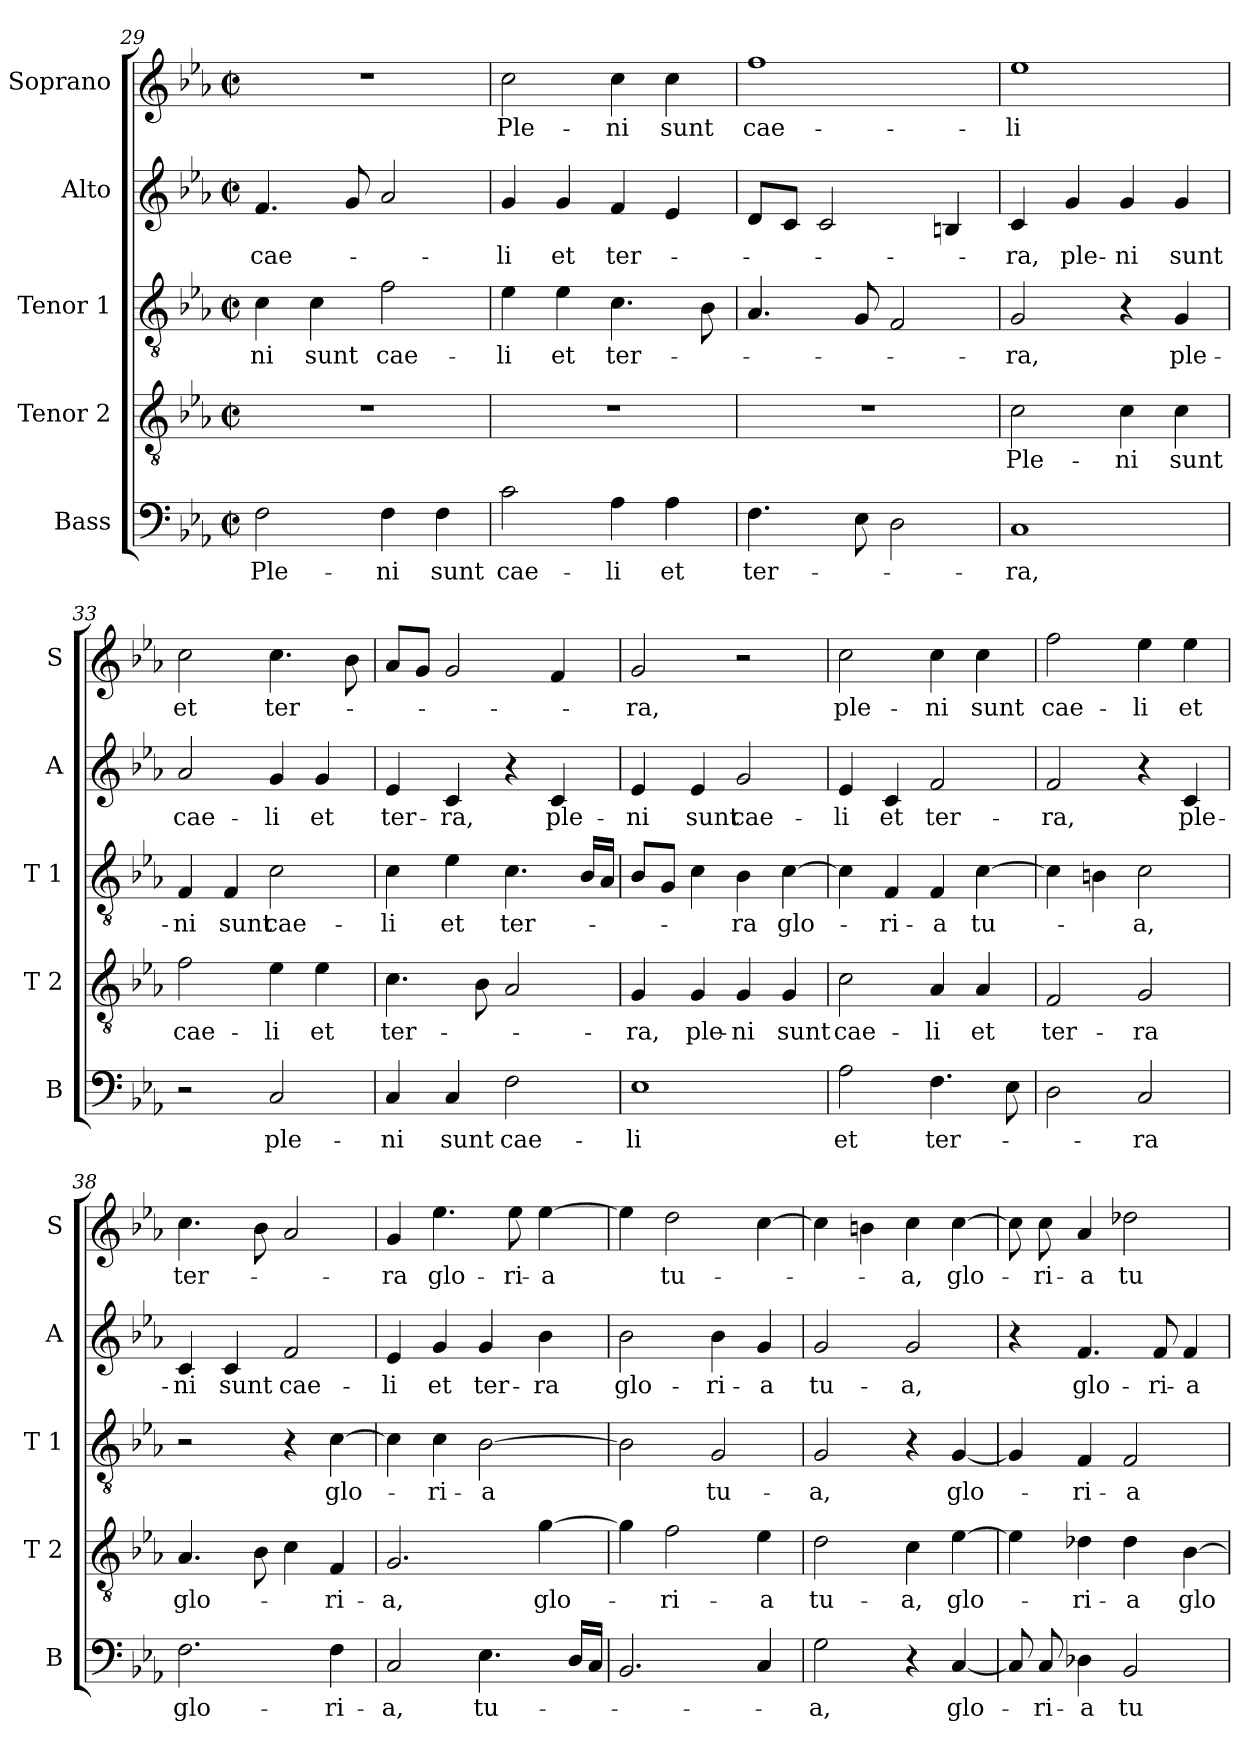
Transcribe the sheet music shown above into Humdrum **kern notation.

**kern	**text	**kern	**text	**kern	**text	**kern	**text	**kern	**text
*part5	*part5	*part4	*part4	*part3	*part3	*part2	*part2	*part1	*part1
*staff5	*staff5	*staff4	*staff4	*staff3	*staff3	*staff2	*staff2	*staff1	*staff1
*I"Bass	*	*I"Tenor 2	*	*I"Tenor 1	*	*I"Alto	*	*I"Soprano	*
*I'B	*	*I'T 2	*	*I'T 1	*	*I'A	*	*I'S	*
*clefF4	*	*clefGv2	*	*clefGv2	*	*clefG2	*	*clefG2	*
*k[b-e-a-]	*	*k[b-e-a-]	*	*k[b-e-a-]	*	*k[b-e-a-]	*	*k[b-e-a-]	*
*E-:	*	*E-:	*	*E-:	*	*E-:	*	*E-:	*
*M2/2	*	*M2/2	*	*M2/2	*	*M2/2	*	*M2/2	*
*met(c|)	*	*met(c|)	*	*met(c|)	*	*met(c|)	*	*met(c|)	*
=29	=29	=29	=29	=29	=29	=29	=29	=29	=29
!	!LO:LY:b	!	!	!	!LO:LY:b	!	!LO:LY:b	!	!
2F\	Ple-	1r	.	4c\	-ni	4.f/	cae-	1r	.
!	!	!	!	!	!LO:LY:b	!	!	!	!
.	.	.	.	4c\	sunt	.	.	.	.
.	.	.	.	.	.	8g/	.	.	.
!	!LO:LY:b	!	!	!	!LO:LY:b	!	!	!	!
4F\	-ni	.	.	2f\	cae-	2a-/	.	.	.
!	!LO:LY:b	!	!	!	!	!	!	!	!
4F\	sunt	.	.	.	.	.	.	.	.
=30	=30	=30	=30	=30	=30	=30	=30	=30	=30
!	!LO:LY:b	!	!	!	!LO:LY:b	!	!LO:LY:b	!	!LO:LY:b
2c\	cae-	1r	.	4e-\	-li	4g/	-li	2cc\	Ple-
!	!	!	!	!	!LO:LY:b	!	!LO:LY:b	!	!
.	.	.	.	4e-\	et	4g/	et	.	.
!	!LO:LY:b	!	!	!	!LO:LY:b	!	!LO:LY:b	!	!LO:LY:b
4A-\	-li	.	.	4.c\	ter-	4f/	ter-	4cc\	-ni
!	!LO:LY:b	!	!	!	!	!	!	!	!LO:LY:b
4A-\	et	.	.	.	.	4e-/	.	4cc\	sunt
.	.	.	.	8B-\	.	.	.	.	.
=31	=31	=31	=31	=31	=31	=31	=31	=31	=31
!	!LO:LY:b	!	!	!	!	!	!	!	!LO:LY:b
4.F\	ter-	1r	.	4.A-/	.	8d/L	.	1ff	cae-
.	.	.	.	.	.	8c/J	.	.	.
.	.	.	.	.	.	2c/	.	.	.
8E-\	.	.	.	8G/	.	.	.	.	.
2D\	.	.	.	2F/	.	.	.	.	.
.	.	.	.	.	.	4Bn/	.	.	.
=32	=32	=32	=32	=32	=32	=32	=32	=32	=32
!	!LO:LY:b	!	!LO:LY:b	!	!LO:LY:b	!	!LO:LY:b	!	!LO:LY:b
1C	-ra,	2c\	Ple-	2G/	-ra,	4c/	-ra,	1ee-	-li
!	!	!	!	!	!	!	!LO:LY:b	!	!
.	.	.	.	.	.	4g/	ple-	.	.
!	!	!	!LO:LY:b	!	!	!	!LO:LY:b	!	!
.	.	4c\	-ni	4r	.	4g/	-ni	.	.
!	!	!	!LO:LY:b	!	!LO:LY:b	!	!LO:LY:b	!	!
.	.	4c\	sunt	4G/	ple-	4g/	sunt	.	.
=33	=33	=33	=33	=33	=33	=33	=33	=33	=33
!	!	!	!LO:LY:b	!	!LO:LY:b	!	!LO:LY:b	!	!LO:LY:b
2r	.	2f\	cae-	4F/	-ni	2a-/	cae-	2cc\	et
!	!	!	!	!	!LO:LY:b	!	!	!	!
.	.	.	.	4F/	sunt	.	.	.	.
!	!LO:LY:b	!	!LO:LY:b	!	!LO:LY:b	!	!LO:LY:b	!	!LO:LY:b
2C/	ple-	4e-\	-li	2c\	cae-	4g/	-li	4.cc\	ter-
!	!	!	!LO:LY:b	!	!	!	!LO:LY:b	!	!
.	.	4e-\	et	.	.	4g/	et	.	.
.	.	.	.	.	.	.	.	8b-\	.
!!LO:LB:g=z
=34	=34	=34	=34	=34	=34	=34	=34	=34	=34
!	!LO:LY:b	!	!LO:LY:b	!	!LO:LY:b	!	!LO:LY:b	!	!
4C/	-ni	4.c\	ter-	4c\	-li	4e-/	ter-	8a-/L	.
.	.	.	.	.	.	.	.	8g/J	.
!	!LO:LY:b	!	!	!	!LO:LY:b	!	!LO:LY:b	!	!
4C/	sunt	.	.	4e-\	et	4c/	-ra,	2g/	.
.	.	8B-\	.	.	.	.	.	.	.
!	!LO:LY:b	!	!	!	!LO:LY:b	!	!	!	!
2F\	cae-	2A-/	.	4.c\	ter-	4r	.	.	.
!	!	!	!	!	!	!	!LO:LY:b	!	!
.	.	.	.	.	.	4c/	ple-	4f/	.
.	.	.	.	16B-/LL	.	.	.	.	.
.	.	.	.	16A-/JJ	.	.	.	.	.
=35	=35	=35	=35	=35	=35	=35	=35	=35	=35
!	!LO:LY:b	!	!LO:LY:b	!	!	!	!LO:LY:b	!	!LO:LY:b
1E-	-li	4G/	-ra,	8B-/L	.	4e-/	-ni	2g/	-ra,
.	.	.	.	8G/J	.	.	.	.	.
!	!	!	!LO:LY:b	!	!	!	!LO:LY:b	!	!
.	.	4G/	ple-	4c\	.	4e-/	sunt	.	.
!	!	!	!LO:LY:b	!	!LO:LY:b	!	!LO:LY:b	!	!
.	.	4G/	-ni	4B-\	-ra	2g/	cae-	2r	.
!	!	!	!LO:LY:b	!	!LO:LY:b	!	!	!	!
.	.	4G/	sunt	[4c\	glo-	.	.	.	.
=36	=36	=36	=36	=36	=36	=36	=36	=36	=36
!	!LO:LY:b	!	!LO:LY:b	!	!	!	!LO:LY:b	!	!LO:LY:b
2A-\	et	2c\	cae-	4c\]	.	4e-/	-li	2cc\	ple-
!	!	!	!	!	!LO:LY:b	!	!LO:LY:b	!	!
.	.	.	.	4F/	-ri-	4c/	et	.	.
!	!LO:LY:b	!	!LO:LY:b	!	!LO:LY:b	!	!LO:LY:b	!	!LO:LY:b
4.F\	ter-	4A-/	-li	4F/	-a	2f/	ter-	4cc\	-ni
!	!	!	!LO:LY:b	!	!LO:LY:b	!	!	!	!LO:LY:b
.	.	4A-/	et	[4c\	tu-	.	.	4cc\	sunt
8E-\	.	.	.	.	.	.	.	.	.
=37	=37	=37	=37	=37	=37	=37	=37	=37	=37
!	!	!	!LO:LY:b	!	!	!	!LO:LY:b	!	!LO:LY:b
2D\	.	2F/	ter-	4c\]	.	2f/	-ra,	2ff\	cae-
.	.	.	.	4Bn\	.	.	.	.	.
!	!LO:LY:b	!	!LO:LY:b	!	!LO:LY:b	!	!	!	!LO:LY:b
2C/	-ra	2G/	-ra	2c\	-a,	4r	.	4ee-\	-li
!	!	!	!	!	!	!	!LO:LY:b	!	!LO:LY:b
.	.	.	.	.	.	4c/	ple-	4ee-\	et
=38	=38	=38	=38	=38	=38	=38	=38	=38	=38
!	!LO:LY:b	!	!LO:LY:b	!	!	!	!LO:LY:b	!	!LO:LY:b
2.F\	glo-	4.A-/	glo-	2r	.	4c/	-ni	4.cc\	ter-
!	!	!	!	!	!	!	!LO:LY:b	!	!
.	.	.	.	.	.	4c/	sunt	.	.
.	.	8B-\	.	.	.	.	.	8b-\	.
!	!	!	!	!	!	!	!LO:LY:b	!	!
.	.	4c\	.	4r	.	2f/	cae-	2a-/	.
!	!LO:LY:b	!	!LO:LY:b	!	!LO:LY:b	!	!	!	!
4F\	-ri-	4F/	-ri-	[4c\	glo-	.	.	.	.
=39	=39	=39	=39	=39	=39	=39	=39	=39	=39
!	!LO:LY:b	!	!LO:LY:b	!	!	!	!LO:LY:b	!	!LO:LY:b
2C/	-a,	2.G/	-a,	4c\]	.	4e-/	-li	4g/	-ra
!	!	!	!	!	!LO:LY:b	!	!LO:LY:b	!	!LO:LY:b
.	.	.	.	4c\	-ri-	4g/	et	4.ee-\	glo-
!	!LO:LY:b	!	!	!	!LO:LY:b	!	!LO:LY:b	!	!
4.E-\	tu-	.	.	[2B-\	-a	4g/	ter-	.	.
!	!	!	!	!	!	!	!	!	!LO:LY:b
.	.	.	.	.	.	.	.	8ee-\	-ri-
!	!	!	!LO:LY:b	!	!	!	!LO:LY:b	!	!LO:LY:b
.	.	[4g\	glo-	.	.	4b-\	-ra	[4ee-\	-a
16D/LL	.	.	.	.	.	.	.	.	.
16C/JJ	.	.	.	.	.	.	.	.	.
!!LO:LB:g=z
=40	=40	=40	=40	=40	=40	=40	=40	=40	=40
!	!	!	!	!	!	!	!LO:LY:b	!	!
2.BB-/	.	4g\]	.	2B-\]	.	2b-\	glo-	4ee-\]	.
!	!	!	!LO:LY:b	!	!	!	!	!	!LO:LY:b
.	.	2f\	-ri-	.	.	.	.	2dd\	tu-
!	!	!	!	!	!LO:LY:b	!	!LO:LY:b	!	!
.	.	.	.	2G/	tu-	4b-\	-ri-	.	.
!	!	!	!LO:LY:b	!	!	!	!LO:LY:b	!	!
4C/	.	4e-\	-a	.	.	4g/	-a	[4cc\	.
=41	=41	=41	=41	=41	=41	=41	=41	=41	=41
!	!LO:LY:b	!	!LO:LY:b	!	!LO:LY:b	!	!LO:LY:b	!	!
2G\	-a,	2d\	tu-	2G/	-a,	2g/	tu-	4cc\]	.
.	.	.	.	.	.	.	.	4bn\	.
!	!	!	!LO:LY:b	!	!	!	!LO:LY:b	!	!LO:LY:b
4r	.	4c\	-a,	4r	.	2g/	-a,	4cc\	-a,
!	!LO:LY:b	!	!LO:LY:b	!	!LO:LY:b	!	!	!	!LO:LY:b
[4C/	glo-	[4e-\	glo-	[4G/	glo-	.	.	[4cc\	glo-
=42	=42	=42	=42	=42	=42	=42	=42	=42	=42
8C/]	.	4e-\]	.	4G/]	.	4r	.	8cc\]	.
!	!LO:LY:b	!	!	!	!	!	!	!	!LO:LY:b
8C/	-ri-	.	.	.	.	.	.	8cc\	-ri-
!	!LO:LY:b	!	!LO:LY:b	!	!LO:LY:b	!	!LO:LY:b	!	!LO:LY:b
4D-X\	-a	4d-X\	-ri-	4F/	-ri-	4.f/	glo-	4a-/	-a
!	!LO:LY:b	!	!LO:LY:b	!	!LO:LY:b	!	!	!	!LO:LY:b
2BB-/	tu-	4d-\	-a	2F/	-a	.	.	2dd-X\	tu-
!	!	!	!	!	!	!	!LO:LY:b	!	!
.	.	.	.	.	.	8f/	-ri-	.	.
!	!	!	!LO:LY:b	!	!	!	!LO:LY:b	!	!
.	.	[4B-\	glo-	.	.	4f/	-a	.	.
=	=	=	=	=	=	=	=	=	=
*-	*-	*-	*-	*-	*-	*-	*-	*-	*-
